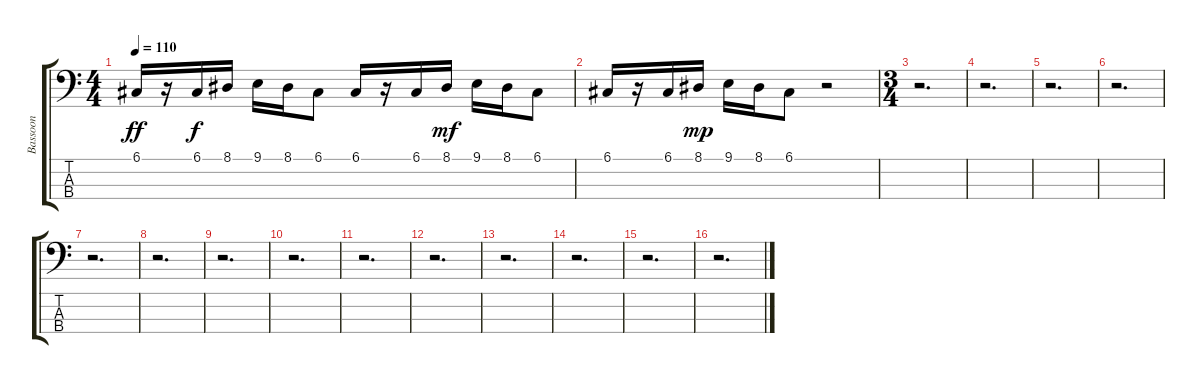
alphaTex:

\track ("Bassoon" "Bassoon") {instrument bassoon}
\staff {score tabs}
\tuning (G2 D2 A1 E1) {hide}
\ts (4 4)
\tempo 110
\clef f4
\ks c
6.1.16{dy ff} r.16 6.1.16{dy f} 8.1.16 9.1.16 8.1.16 6.1.8 6.1.16 r.16 6.1.16 8.1.16{dy mf} 9.1.16 8.1.16 6.1.8 |
6.1.16 r.16 6.1.16 8.1.16{dy mp} 9.1.16 8.1.16 6.1.8 r.2 |
\ts (3 4)
r.2{d} |
r.2{d} |
r.2{d} |
r.2{d} |
r.2{d} |
r.2{d} |
r.2{d} |
r.2{d} |
r.2{d} |
r.2{d} |
r.2{d} |
r.2{d} |
r.2{d} |
r.2{d}
